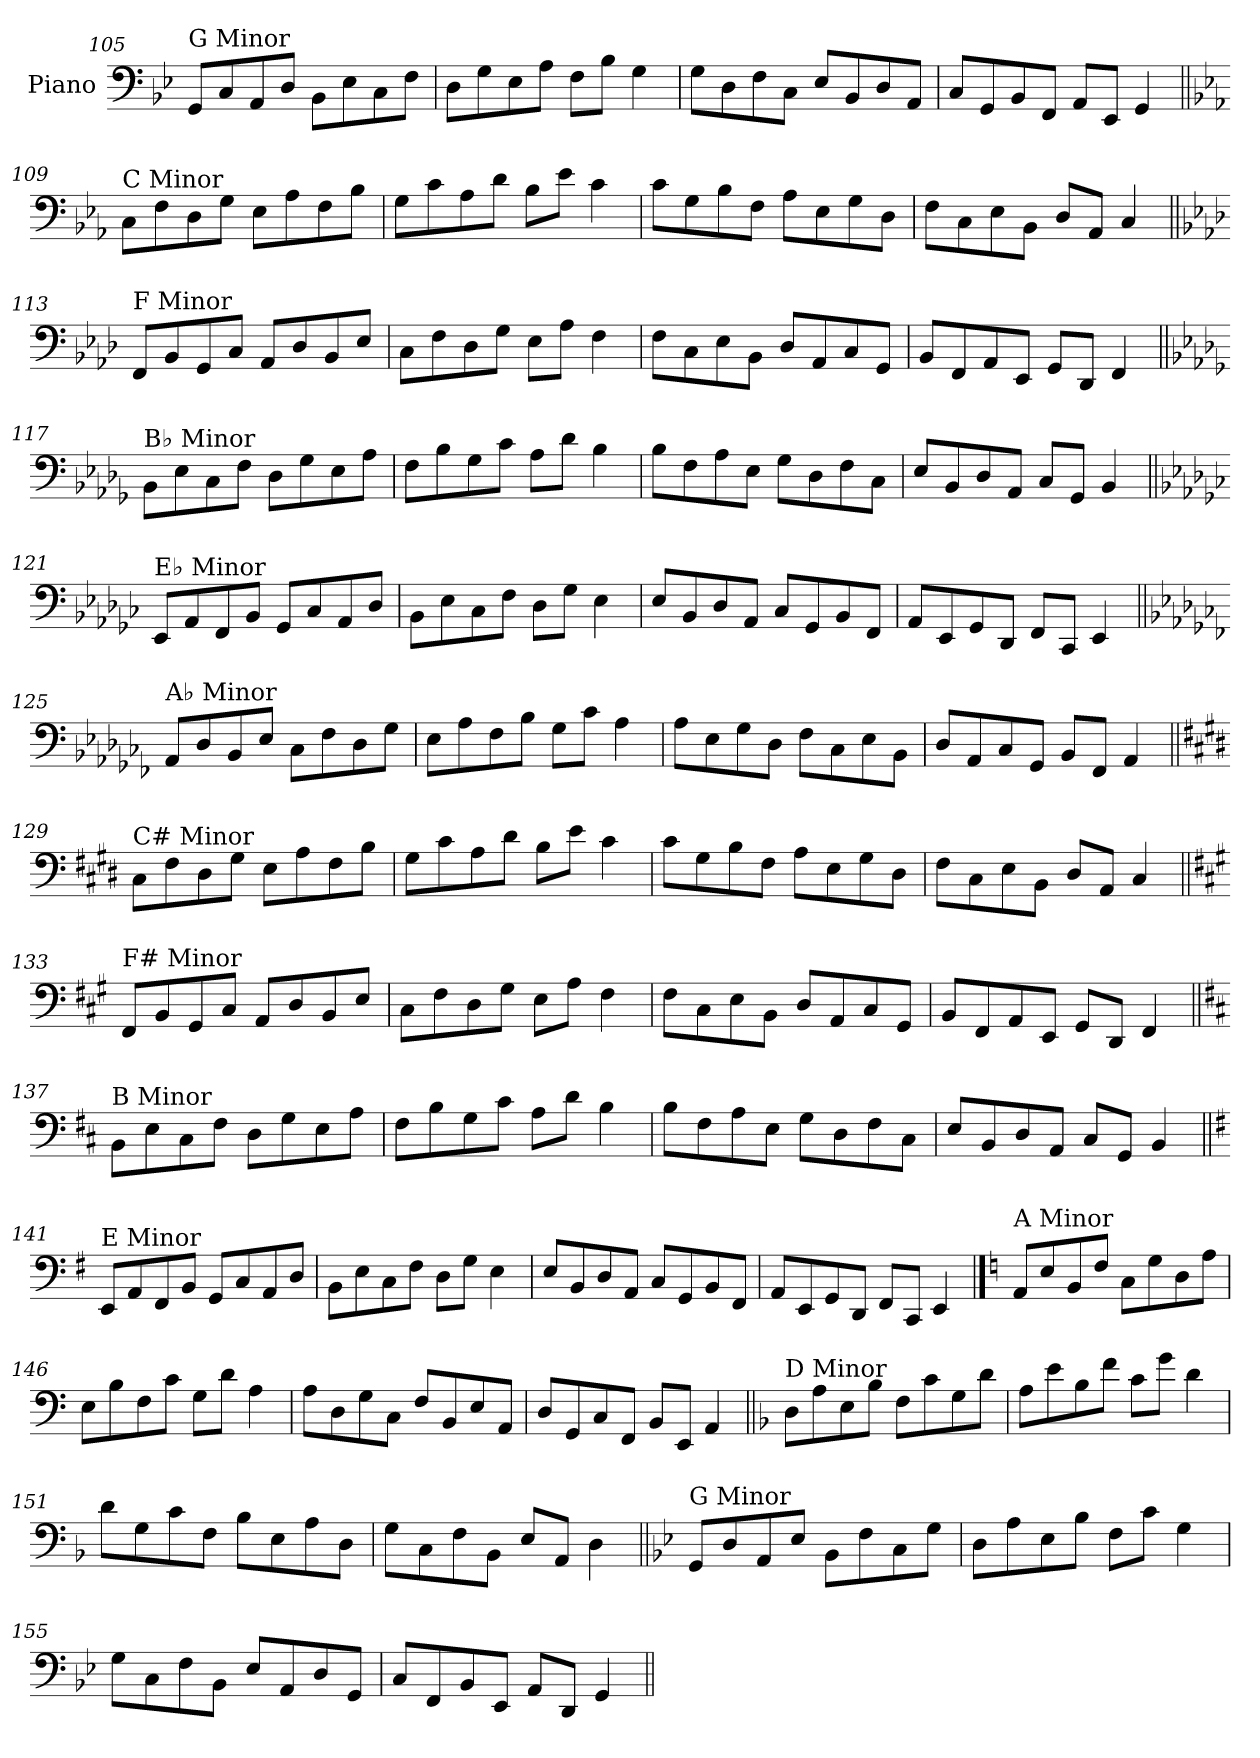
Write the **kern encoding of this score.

**kern
*part1
*staff1
*I"Piano
*I'Pno.
!!LO:LB:g=z
*clefF4
*k[b-e-]
=105
!LO:TX:a:t=G Minor
8GG/L
8C/
8AA/
8D/J
8BB-\L
8E-\
8C\
8F\J
=106
8D\L
8G\
8E-\
8A\J
8F\L
8B-\J
4G\
=107
8G\L
8D\
8F\
8C\J
8E-/L
8BB-/
8D/
8AA/J
=108
8C/L
8GG/
8BB-/
8FF/J
8AA/L
8EE-/J
4GG/
!!LO:LB:g=z
=109||
*k[b-e-a-]
!LO:TX:a:t=C Minor
8C\L
8F\
8D\
8G\J
8E-\L
8A-\
8F\
8B-\J
=110
8G\L
8c\
8A-\
8d\J
8B-\L
8e-\J
4c\
=111
8c\L
8G\
8B-\
8F\J
8A-\L
8E-\
8G\
8D\J
=112
8F\L
8C\
8E-\
8BB-\J
8D/L
8AA-/J
4C/
!!LO:LB:g=z
=113||
*k[b-e-a-d-]
!LO:TX:a:t=F Minor
8FF/L
8BB-/
8GG/
8C/J
8AA-/L
8D-/
8BB-/
8E-/J
=114
8C\L
8F\
8D-\
8G\J
8E-\L
8A-\J
4F\
=115
8F\L
8C\
8E-\
8BB-\J
8D-/L
8AA-/
8C/
8GG/J
=116
8BB-/L
8FF/
8AA-/
8EE-/J
8GG/L
8DD-/J
4FF/
!!LO:LB:g=z
=117||
*k[b-e-a-d-g-]
!LO:TX:a:t=B♭ Minor
8BB-\L
8E-\
8C\
8F\J
8D-\L
8G-\
8E-\
8A-\J
=118
8F\L
8B-\
8G-\
8c\J
8A-\L
8d-\J
4B-\
=119
8B-\L
8F\
8A-\
8E-\J
8G-\L
8D-\
8F\
8C\J
=120
8E-/L
8BB-/
8D-/
8AA-/J
8C/L
8GG-/J
4BB-/
!!LO:LB:g=z
=121||
*k[b-e-a-d-g-c-]
!LO:TX:a:t=E♭ Minor
8EE-/L
8AA-/
8FF/
8BB-/J
8GG-/L
8C-/
8AA-/
8D-/J
=122
8BB-\L
8E-\
8C-\
8F\J
8D-\L
8G-\J
4E-\
=123
8E-/L
8BB-/
8D-/
8AA-/J
8C-/L
8GG-/
8BB-/
8FF/J
=124
8AA-/L
8EE-/
8GG-/
8DD-/J
8FF/L
8CC-/J
4EE-/
!!LO:LB:g=z
=125||
*k[b-e-a-d-g-c-f-]
!LO:TX:a:t=A♭ Minor
8AA-/L
8D-/
8BB-/
8E-/J
8C-\L
8F-\
8D-\
8G-\J
=126
8E-\L
8A-\
8F-\
8B-\J
8G-\L
8c-\J
4A-\
=127
8A-\L
8E-\
8G-\
8D-\J
8F-\L
8C-\
8E-\
8BB-\J
=128
8D-/L
8AA-/
8C-/
8GG-/J
8BB-/L
8FF-/J
4AA-/
!!LO:LB:g=z
=129||
*k[f#c#g#d#]
!LO:TX:a:t=C# Minor
8C#\L
8F#\
8D#\
8G#\J
8E\L
8A\
8F#\
8B\J
=130
8G#\L
8c#\
8A\
8d#\J
8B\L
8e\J
4c#\
=131
8c#\L
8G#\
8B\
8F#\J
8A\L
8E\
8G#\
8D#\J
=132
8F#\L
8C#\
8E\
8BB\J
8D#/L
8AA/J
4C#/
!!LO:LB:g=z
=133||
*k[f#c#g#]
!LO:TX:a:t=F# Minor
8FF#/L
8BB/
8GG#/
8C#/J
8AA/L
8D/
8BB/
8E/J
=134
8C#\L
8F#\
8D\
8G#\J
8E\L
8A\J
4F#\
=135
8F#\L
8C#\
8E\
8BB\J
8D/L
8AA/
8C#/
8GG#/J
=136
8BB/L
8FF#/
8AA/
8EE/J
8GG#/L
8DD/J
4FF#/
!!LO:LB:g=z
=137||
*k[f#c#]
!LO:TX:a:t=B Minor
8BB\L
8E\
8C#\
8F#\J
8D\L
8G\
8E\
8A\J
=138
8F#\L
8B\
8G\
8c#\J
8A\L
8d\J
4B\
=139
8B\L
8F#\
8A\
8E\J
8G\L
8D\
8F#\
8C#\J
=140
8E/L
8BB/
8D/
8AA/J
8C#/L
8GG/J
4BB/
!!LO:LB:g=z
=141||
*k[f#]
!LO:TX:a:t=E Minor
8EE/L
8AA/
8FF#/
8BB/J
8GG/L
8C/
8AA/
8D/J
=142
8BB\L
8E\
8C\
8F#\J
8D\L
8G\J
4E\
=143
8E/L
8BB/
8D/
8AA/J
8C/L
8GG/
8BB/
8FF#/J
=144
8AA/L
8EE/
8GG/
8DD/J
8FF#/L
8CC/J
4EE/
!!LO:PB:g=z
==145
*k[]
!LO:TX:a:t=A Minor
8AA/L
8E/
8BB/
8F/J
8C\L
8G\
8D\
8A\J
=146
8E\L
8B\
8F\
8c\J
8G\L
8d\J
4A\
=147
8A\L
8D\
8G\
8C\J
8F/L
8BB/
8E/
8AA/J
=148
8D/L
8GG/
8C/
8FF/J
8BB/L
8EE/J
4AA/
!!LO:LB:g=z
=149||
*k[b-]
!LO:TX:a:t=D Minor
8D\L
8A\
8E\
8B-\J
8F\L
8c\
8G\
8d\J
=150
8A\L
8e\
8B-\
8f\J
8c\L
8g\J
4d\
=151
8d\L
8G\
8c\
8F\J
8B-\L
8E\
8A\
8D\J
=152
8G\L
8C\
8F\
8BB-\J
8E/L
8AA/J
4D\
!!LO:LB:g=z
=153||
*k[b-e-]
!LO:TX:a:t=G Minor
8GG/L
8D/
8AA/
8E-/J
8BB-\L
8F\
8C\
8G\J
=154
8D\L
8A\
8E-\
8B-\J
8F\L
8c\J
4G\
=155
8G\L
8C\
8F\
8BB-\J
8E-/L
8AA/
8D/
8GG/J
=156
8C/L
8FF/
8BB-/
8EE-/J
8AA/L
8DD/J
4GG/
=||
*-
